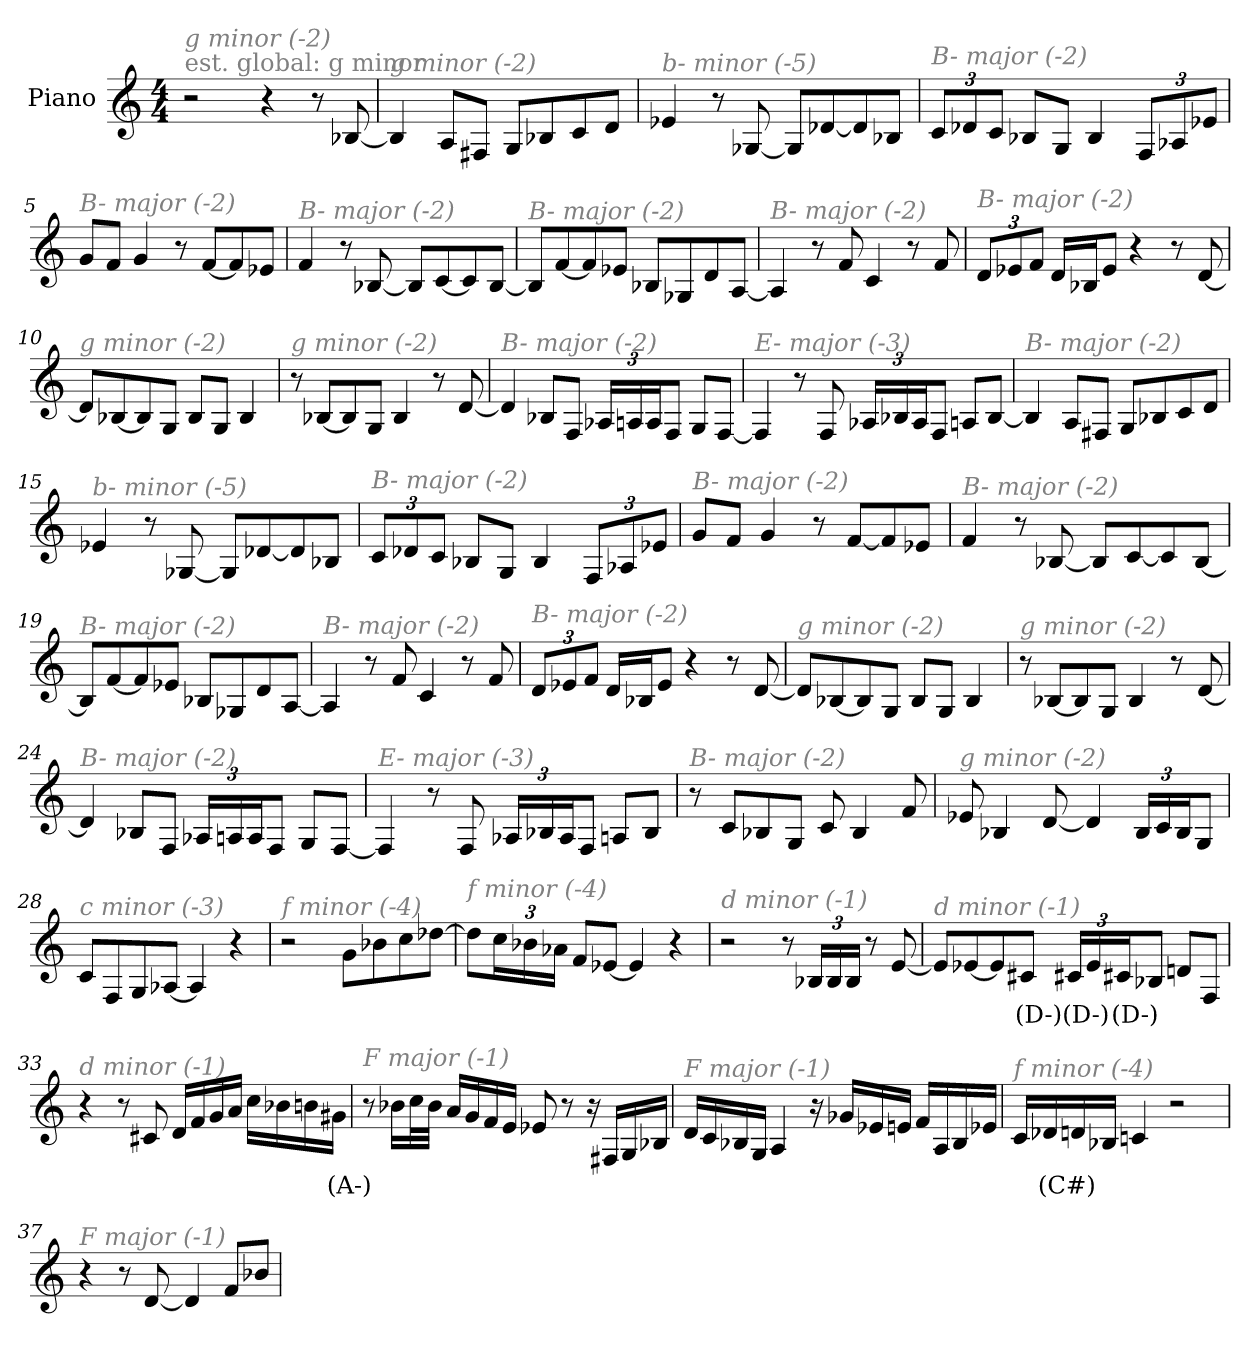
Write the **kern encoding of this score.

**kern	**text
*part1	*part1
*staff1	*staff1
*I"Piano	*
*I'Pno	*
*clefG2	*
*k[]	*
*M4/4	*
*MM184	*
=1	=1
!LO:TX:a:color=#808080:t=est. global&colon; g minor	!
!LO:TX:i:color=#808080:t=g minor (-2)	!
2r	.
4r	.
8r	.
[8B-X/	.
=2	=2
!LO:TX:i:color=#808080:t=g minor (-2)	!
4B-/]	.
8A/L	.
8F#X/J	.
8G/L	.
8B-X/	.
8c/	.
8d/J	.
=3	=3
!LO:TX:i:color=#808080:t=b- minor (-5)	!
4e-X/	.
8r	.
[8G-X/	.
8G-/L]	.
[8d-X/	.
8d-/]	.
8B-X/J	.
=4	=4
*Xbrackettup	*
!LO:TX:i:color=#808080:t=B- major (-2)	!
12c/L	.
12d-X/	.
12c/J	.
8B-X/L	.
8G/J	.
4B-/	.
12F/L	.
12A-X/	.
12e-X/J	.
!!LO:LB:g=z
=5	=5
!LO:TX:i:color=#808080:t=B- major (-2)	!
8g/L	.
8f/J	.
4g/	.
8r	.
[8f/L	.
8f/]	.
8e-X/J	.
=6	=6
!LO:TX:i:color=#808080:t=B- major (-2)	!
4f/	.
8r	.
[8B-X/	.
8B-/L]	.
[8c/	.
8c/]	.
[8B-/J	.
=7	=7
!LO:TX:i:color=#808080:t=B- major (-2)	!
8B-/L]	.
[8f/	.
8f/]	.
8e-X/J	.
8B-X/L	.
8G-X/	.
8d/	.
[8A/J	.
=8	=8
!LO:TX:i:color=#808080:t=B- major (-2)	!
4A/]	.
8r	.
8f/	.
4c/	.
8r	.
8f/	.
!!LO:LB:g=z
=9	=9
!LO:TX:i:color=#808080:t=B- major (-2)	!
12d/L	.
12e-X/	.
12f/J	.
16d/LL	.
16B-X/J	.
8e-/J	.
4r	.
8r	.
[8d/	.
=10	=10
!LO:TX:i:color=#808080:t=g minor (-2)	!
8d/L]	.
[8B-X/	.
8B-/]	.
8G/J	.
8B-/L	.
8G/J	.
4B-/	.
=11	=11
!LO:TX:i:color=#808080:t=g minor (-2)	!
8r	.
[8B-X/L	.
8B-/]	.
8G/J	.
4B-/	.
8r	.
[8d/	.
=12	=12
!LO:TX:i:color=#808080:t=B- major (-2)	!
4d/]	.
8B-X/L	.
8F/J	.
24A-X/LL	.
24An/	.
24A/J	.
8F/J	.
8G/L	.
[8F/J	.
!!LO:LB:g=z
=13	=13
!LO:TX:i:color=#808080:t=E- major (-3)	!
4F/]	.
8r	.
8F/	.
24A-X/LL	.
24B-X/	.
24A-/J	.
8F/J	.
8An/L	.
[8B-/J	.
=14	=14
!LO:TX:i:color=#808080:t=B- major (-2)	!
4B-/]	.
8A/L	.
8F#X/J	.
8G/L	.
8B-X/	.
8c/	.
8d/J	.
=15	=15
!LO:TX:i:color=#808080:t=b- minor (-5)	!
4e-X/	.
8r	.
[8G-X/	.
8G-/L]	.
[8d-X/	.
8d-/]	.
8B-X/J	.
!!LO:LB:g=z
=16	=16
!LO:TX:i:color=#808080:t=B- major (-2)	!
12c/L	.
12d-X/	.
12c/J	.
8B-X/L	.
8G/J	.
4B-/	.
12F/L	.
12A-X/	.
12e-X/J	.
=17	=17
!LO:TX:i:color=#808080:t=B- major (-2)	!
8g/L	.
8f/J	.
4g/	.
8r	.
[8f/L	.
8f/]	.
8e-X/J	.
=18	=18
!LO:TX:i:color=#808080:t=B- major (-2)	!
4f/	.
8r	.
[8B-X/	.
8B-/L]	.
[8c/	.
8c/]	.
[8B-/J	.
=19	=19
!LO:TX:i:color=#808080:t=B- major (-2)	!
8B-/L]	.
[8f/	.
8f/]	.
8e-X/J	.
8B-X/L	.
8G-X/	.
8d/	.
[8A/J	.
!!LO:LB:g=z
=20	=20
!LO:TX:i:color=#808080:t=B- major (-2)	!
4A/]	.
8r	.
8f/	.
4c/	.
8r	.
8f/	.
=21	=21
!LO:TX:i:color=#808080:t=B- major (-2)	!
12d/L	.
12e-X/	.
12f/J	.
16d/LL	.
16B-X/J	.
8e-/J	.
4r	.
8r	.
[8d/	.
=22	=22
!LO:TX:i:color=#808080:t=g minor (-2)	!
8d/L]	.
[8B-X/	.
8B-/]	.
8G/J	.
8B-/L	.
8G/J	.
4B-/	.
=23	=23
!LO:TX:i:color=#808080:t=g minor (-2)	!
8r	.
[8B-X/L	.
8B-/]	.
8G/J	.
4B-/	.
8r	.
[8d/	.
!!LO:LB:g=z
=24	=24
!LO:TX:i:color=#808080:t=B- major (-2)	!
4d/]	.
8B-X/L	.
8F/J	.
24A-X/LL	.
24An/	.
24A/J	.
8F/J	.
8G/L	.
[8F/J	.
=25	=25
!LO:TX:i:color=#808080:t=E- major (-3)	!
4F/]	.
8r	.
8F/	.
24A-X/LL	.
24B-X/	.
24A-/J	.
8F/J	.
8An/L	.
8B-/J	.
=26	=26
!LO:TX:i:color=#808080:t=B- major (-2)	!
8r	.
8c/L	.
8B-X/	.
8G/J	.
8c/	.
4B-/	.
8f/	.
!!LO:LB:g=z
=27	=27
!LO:TX:i:color=#808080:t=g minor (-2)	!
8e-X/	.
4B-X/	.
[8d/	.
4d/]	.
24B-/LL	.
24c/	.
24B-/J	.
8G/J	.
=28	=28
!LO:TX:i:color=#808080:t=c minor (-3)	!
8c/L	.
8F/	.
8G/	.
[8A-X/J	.
4A-/]	.
4r	.
=29	=29
!LO:TX:i:color=#808080:t=f minor (-4)	!
2r	.
8g\L	.
8b-X\	.
8cc\	.
[8dd-X\J	.
=30	=30
!LO:TX:i:color=#808080:t=f minor (-4)	!
8dd-\L]	.
24cc\L	.
24b-X\	.
24a-X\JJ	.
8f/L	.
[8e-X/J	.
4e-/]	.
4r	.
!!LO:LB:g=z
=31	=31
!LO:TX:i:color=#808080:t=d minor (-1)	!
2r	.
8r	.
24B-X/LL	.
24B-/	.
24B-/JJ	.
8r	.
[8e/	.
=32	=32
!LO:TX:i:color=#808080:t=d minor (-1)	!
8e/L]	.
[8e-X/	.
8e-/]	.
8c#Xi/J	(D-)
24c#Xi/LL	(D-)
24e-/	.
24c#Xi/J	(D-)
8B-X/J	.
8dn/L	.
8F/J	.
=33	=33
!LO:TX:i:color=#808080:t=d minor (-1)	!
4r	.
8r	.
8c#X/	.
16d/LL	.
16f/	.
16g/	.
16a/JJ	.
16cc\LL	.
16b-X\	.
16bn\	.
16g#Xi\JJ	(A-)
!!LO:LB:g=z
=34	=34
!LO:TX:i:color=#808080:t=F major (-1)	!
8r	.
16b-X\LL	.
32cc\L	.
32b-\JJJ	.
16a/LL	.
16g/	.
16f/	.
16e/JJ	.
8e-X/	.
8r	.
16r	.
16F#X/LL	.
16G/	.
16B-X/JJ	.
=35	=35
!LO:TX:i:color=#808080:t=F major (-1)	!
16d/LL	.
16c/	.
16B-X/	.
16G/JJ	.
4A/	.
16r	.
16g-X/LL	.
16e-X/	.
16en/JJ	.
16f/LL	.
16A/	.
16B-/	.
16e-X/JJ	.
=36	=36
!LO:TX:i:color=#808080:t=f minor (-4)	!
16c/LL	.
16d-Xi/	(C#)
16d/	.
16B-X/JJ	.
4cn/	.
2r	.
!!LO:PB:g=z
=37	=37
!LO:TX:i:color=#808080:t=F major (-1)	!
4r	.
8r	.
[8d/	.
4d/]	.
8f/L	.
8b-X/J	.
=	=
*-	*-
